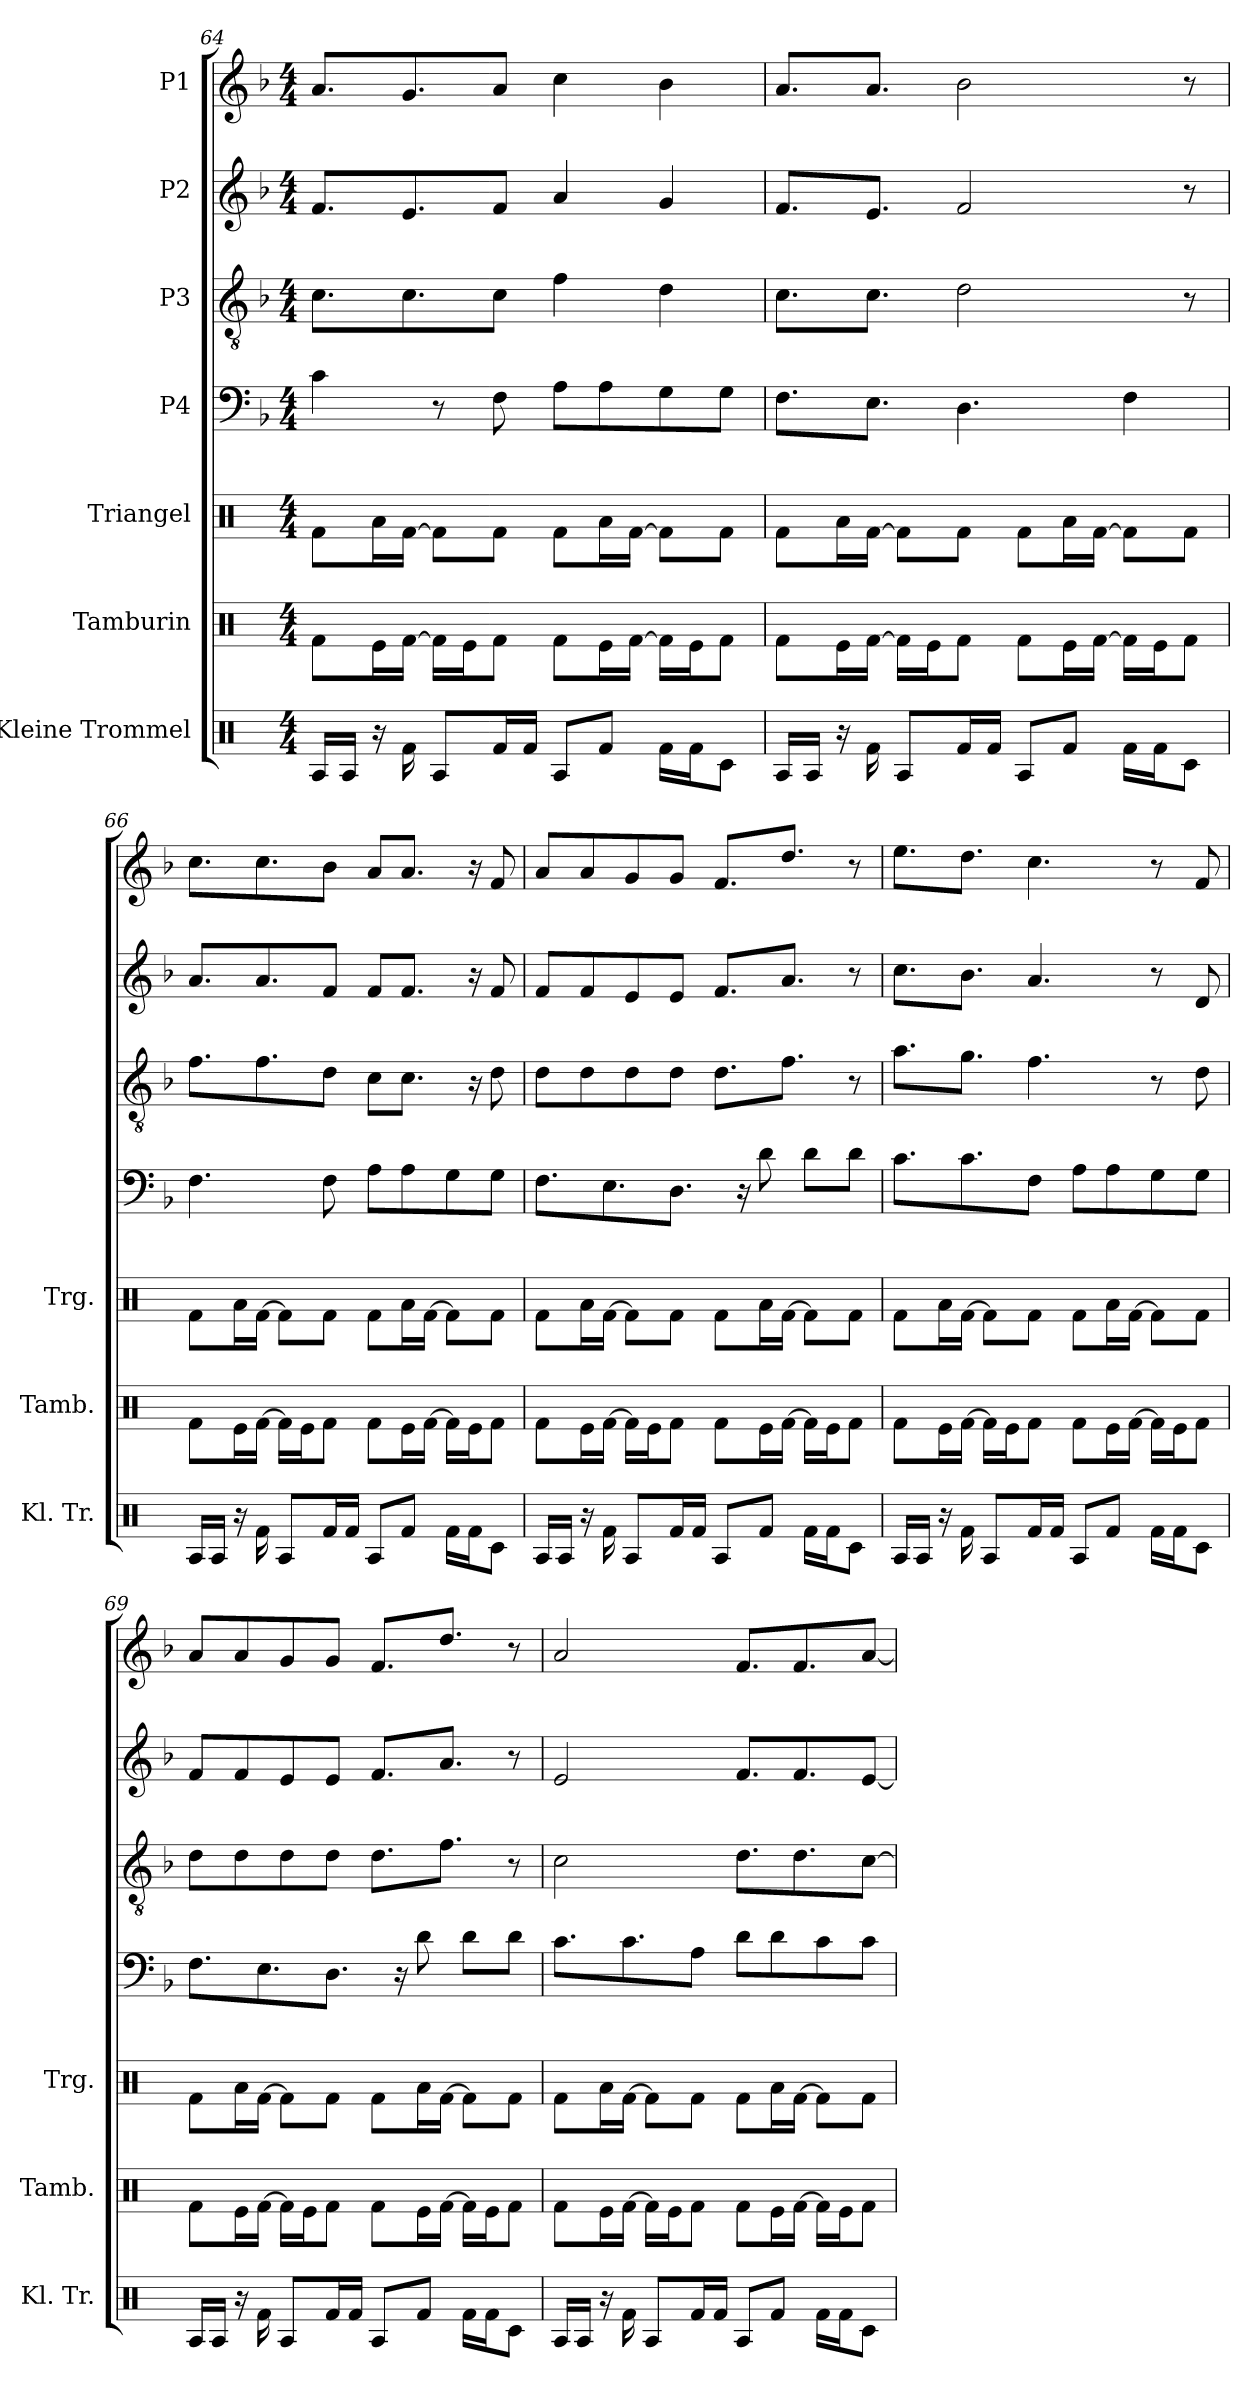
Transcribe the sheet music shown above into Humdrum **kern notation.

**kern	**kern	**kern	**kern	**kern	**kern	**kern
*part7	*part6	*part5	*part4	*part3	*part2	*part1
*staff7	*staff6	*staff5	*staff4	*staff3	*staff2	*staff1
*I"Kleine Trommel	*I"Tamburin	*I"Triangel	*I"P4	*I"P3	*I"P2	*I"P1
*I'Kl. Tr.	*I'Tamb.	*I'Trg.	*	*	*	*
*clefX	*clefX	*clefX	*clefF4	*clefGv2	*clefG2	*clefG2
*	*	*	*	*ITrd7c12	*	*
*k[]	*k[]	*k[]	*k[b-]	*k[b-]	*k[b-]	*k[b-]
*C:	*C:	*C:	*F:	*F:	*F:	*F:
*M4/4	*M4/4	*M4/4	*M4/4	*M4/4	*M4/4	*M4/4
=64	=64	=64	=64	=64	=64	=64
16RAi/LL	8Rfi\L	8Rfi\L	4ci\	8.Ci\L	8.fi/L	8.ai/L
16RAi/JJ	.	.	.	.	.	.
16r	16Rei\L	16Rai\L	.	.	.	.
16Rfi\	[>16Rfi\JJ	[>16Rfi\JJ	.	8.Ci\	8.ei/	8.gi/
8RAi/L	16Rfi\LL]	8Rfi\L]	8r	.	.	.
.	16Rei\J	.	.	.	.	.
16Rfi/L	8Rfi\J	8Rfi\J	8Fi\	8Ci\J	8fi/J	8ai/J
16Rfi/JJ	.	.	.	.	.	.
8RAi/L	8Rfi\L	8Rfi\L	8Ai\L	4Fi\	4ai/	4cci\
8Rfi/J	16Rei\L	16Rai\L	8Ai\	.	.	.
.	[>16Rfi\JJ	[>16Rfi\JJ	.	.	.	.
16Rfi\LL	16Rfi\LL]	8Rfi\L]	8Gi\	4Di\	4gi/	4b-i\
16Rfi\J	16Rei\J	.	.	.	.	.
8Rci\J	8Rfi\J	8Rfi\J	8Gi\J	.	.	.
=65	=65	=65	=65	=65	=65	=65
16RAi/LL	8Rfi\L	8Rfi\L	8.Fi\L	8.Ci\L	8.fi/L	8.ai/L
16RAi/JJ	.	.	.	.	.	.
16r	16Rei\L	16Rai\L	.	.	.	.
16Rfi\	[>16Rfi\JJ	[>16Rfi\JJ	8.Ei\J	8.Ci\J	8.ei/J	8.ai/J
8RAi/L	16Rfi\LL]	8Rfi\L]	.	.	.	.
.	16Rei\J	.	.	.	.	.
16Rfi/L	8Rfi\J	8Rfi\J	4.Di\	2Di\	2fi/	2b-i\
16Rfi/JJ	.	.	.	.	.	.
8RAi/L	8Rfi\L	8Rfi\L	.	.	.	.
8Rfi/J	16Rei\L	16Rai\L	.	.	.	.
.	[>16Rfi\JJ	[>16Rfi\JJ	.	.	.	.
16Rfi\LL	16Rfi\LL]	8Rfi\L]	4Fi\	.	.	.
16Rfi\J	16Rei\J	.	.	.	.	.
8Rci\J	8Rfi\J	8Rfi\J	.	8r	8r	8r
=66	=66	=66	=66	=66	=66	=66
16RAi/LL	8Rfi\L	8Rfi\L	4.Fi\	8.Fi\L	8.ai/L	8.cci\L
16RAi/JJ	.	.	.	.	.	.
16r	16Rei\L	16Rai\L	.	.	.	.
16Rfi\	[>16Rfi\JJ	[>16Rfi\JJ	.	8.Fi\	8.ai/	8.cci\
8RAi/L	16Rfi\LL]	8Rfi\L]	.	.	.	.
.	16Rei\J	.	.	.	.	.
16Rfi/L	8Rfi\J	8Rfi\J	8Fi\	8Di\J	8fi/J	8b-i\J
16Rfi/JJ	.	.	.	.	.	.
8RAi/L	8Rfi\L	8Rfi\L	8Ai\L	8Ci\L	8fi/L	8ai/L
8Rfi/J	16Rei\L	16Rai\L	8Ai\	8.Ci\J	8.fi/J	8.ai/J
.	[>16Rfi\JJ	[>16Rfi\JJ	.	.	.	.
16Rfi\LL	16Rfi\LL]	8Rfi\L]	8Gi\	.	.	.
16Rfi\J	16Rei\J	.	.	16r	16r	16r
8Rci\J	8Rfi\J	8Rfi\J	8Gi\J	8Di\	8fi/	8fi/
!!LO:LB:g=z
=67	=67	=67	=67	=67	=67	=67
16RAi/LL	8Rfi\L	8Rfi\L	8.Fi\L	8Di\L	8fi/L	8ai/L
16RAi/JJ	.	.	.	.	.	.
16r	16Rei\L	16Rai\L	.	8Di\	8fi/	8ai/
16Rfi\	[>16Rfi\JJ	[>16Rfi\JJ	8.Ei\	.	.	.
8RAi/L	16Rfi\LL]	8Rfi\L]	.	8Di\	8ei/	8gi/
.	16Rei\J	.	.	.	.	.
16Rfi/L	8Rfi\J	8Rfi\J	8.Di\J	8Di\J	8ei/J	8gi/J
16Rfi/JJ	.	.	.	.	.	.
8RAi/L	8Rfi\L	8Rfi\L	.	8.Di\L	8.fi/L	8.fi/L
.	.	.	16r	.	.	.
8Rfi/J	16Rei\L	16Rai\L	8di\	.	.	.
.	[>16Rfi\JJ	[>16Rfi\JJ	.	8.Fi\J	8.ai/J	8.ddi/J
16Rfi\LL	16Rfi\LL]	8Rfi\L]	8di\L	.	.	.
16Rfi\J	16Rei\J	.	.	.	.	.
8Rci\J	8Rfi\J	8Rfi\J	8di\J	8r	8r	8r
=68	=68	=68	=68	=68	=68	=68
16RAi/LL	8Rfi\L	8Rfi\L	8.ci\L	8.Ai\L	8.cci\L	8.eei\L
16RAi/JJ	.	.	.	.	.	.
16r	16Rei\L	16Rai\L	.	.	.	.
16Rfi\	[>16Rfi\JJ	[>16Rfi\JJ	8.ci\	8.Gi\J	8.b-i\J	8.ddi\J
8RAi/L	16Rfi\LL]	8Rfi\L]	.	.	.	.
.	16Rei\J	.	.	.	.	.
16Rfi/L	8Rfi\J	8Rfi\J	8Fi\J	4.Fi\	4.ai/	4.cci\
16Rfi/JJ	.	.	.	.	.	.
8RAi/L	8Rfi\L	8Rfi\L	8Ai\L	.	.	.
8Rfi/J	16Rei\L	16Rai\L	8Ai\	.	.	.
.	[>16Rfi\JJ	[>16Rfi\JJ	.	.	.	.
16Rfi\LL	16Rfi\LL]	8Rfi\L]	8Gi\	8r	8r	8r
16Rfi\J	16Rei\J	.	.	.	.	.
8Rci\J	8Rfi\J	8Rfi\J	8Gi\J	8Di\	8di/	8fi/
=69	=69	=69	=69	=69	=69	=69
16RAi/LL	8Rfi\L	8Rfi\L	8.Fi\L	8Di\L	8fi/L	8ai/L
16RAi/JJ	.	.	.	.	.	.
16r	16Rei\L	16Rai\L	.	8Di\	8fi/	8ai/
16Rfi\	[>16Rfi\JJ	[>16Rfi\JJ	8.Ei\	.	.	.
8RAi/L	16Rfi\LL]	8Rfi\L]	.	8Di\	8ei/	8gi/
.	16Rei\J	.	.	.	.	.
16Rfi/L	8Rfi\J	8Rfi\J	8.Di\J	8Di\J	8ei/J	8gi/J
16Rfi/JJ	.	.	.	.	.	.
8RAi/L	8Rfi\L	8Rfi\L	.	8.Di\L	8.fi/L	8.fi/L
.	.	.	16r	.	.	.
8Rfi/J	16Rei\L	16Rai\L	8di\	.	.	.
.	[>16Rfi\JJ	[>16Rfi\JJ	.	8.Fi\J	8.ai/J	8.ddi/J
16Rfi\LL	16Rfi\LL]	8Rfi\L]	8di\L	.	.	.
16Rfi\J	16Rei\J	.	.	.	.	.
8Rci\J	8Rfi\J	8Rfi\J	8di\J	8r	8r	8r
!!LO:PB:g=z
=70	=70	=70	=70	=70	=70	=70
16RAi/LL	8Rfi\L	8Rfi\L	8.ci\L	2Ci\	2ei/	2ai/
16RAi/JJ	.	.	.	.	.	.
16r	16Rei\L	16Rai\L	.	.	.	.
16Rfi\	[>16Rfi\JJ	[>16Rfi\JJ	8.ci\	.	.	.
8RAi/L	16Rfi\LL]	8Rfi\L]	.	.	.	.
.	16Rei\J	.	.	.	.	.
16Rfi/L	8Rfi\J	8Rfi\J	8Ai\J	.	.	.
16Rfi/JJ	.	.	.	.	.	.
8RAi/L	8Rfi\L	8Rfi\L	8di\L	8.Di\L	8.fi/L	8.fi/L
8Rfi/J	16Rei\L	16Rai\L	8di\	.	.	.
.	[>16Rfi\JJ	[>16Rfi\JJ	.	8.Di\	8.fi/	8.fi/
16Rfi\LL	16Rfi\LL]	8Rfi\L]	8ci\	.	.	.
16Rfi\J	16Rei\J	.	.	.	.	.
8Rci\J	8Rfi\J	8Rfi\J	8ci\J	[>8Ci\J	[<8ei/J	[<8ai/J
=	=	=	=	=	=	=
*-	*-	*-	*-	*-	*-	*-
